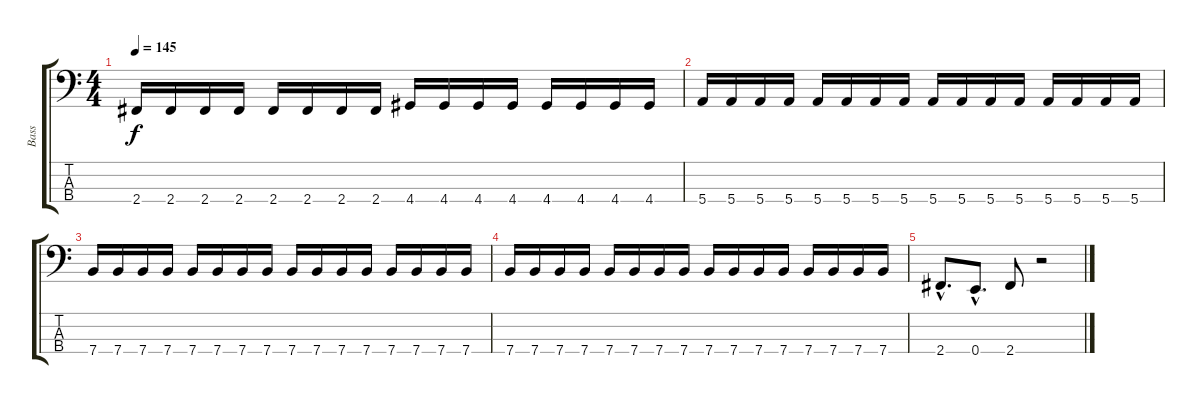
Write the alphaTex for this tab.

\track ("Bass" "Bass") {instrument electricbasspick}
\staff {score tabs}
\tuning (G2 D2 A1 E1) {hide}
\ts (4 4)
\tempo 145
\clef f4
\ks c
2.4.16{dy f} 2.4.16 2.4.16 2.4.16 2.4.16 2.4.16 2.4.16 2.4.16 4.4.16 4.4.16 4.4.16 4.4.16 4.4.16 4.4.16 4.4.16 4.4.16 |
5.4.16 5.4.16 5.4.16 5.4.16 5.4.16 5.4.16 5.4.16 5.4.16 5.4.16 5.4.16 5.4.16 5.4.16 5.4.16 5.4.16 5.4.16 5.4.16 |
7.4.16 7.4.16 7.4.16 7.4.16 7.4.16 7.4.16 7.4.16 7.4.16 7.4.16 7.4.16 7.4.16 7.4.16 7.4.16 7.4.16 7.4.16 7.4.16 |
7.4.16 7.4.16 7.4.16 7.4.16 7.4.16 7.4.16 7.4.16 7.4.16 7.4.16 7.4.16 7.4.16 7.4.16 7.4.16 7.4.16 7.4.16 7.4.16 |
2.4{hac}.8{d} 0.4{hac}.8{d} 2.4.8 r.2
